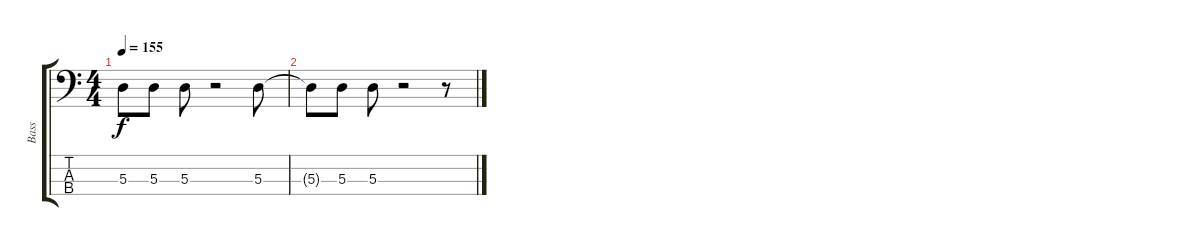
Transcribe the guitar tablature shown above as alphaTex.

\track ("Bass" "Bass") {instrument electricbassfinger}
\staff {score tabs}
\tuning (G2 D2 A1 E1) {hide}
\ts (4 4)
\tempo 155
\clef f4
\ks c
5.3{t}.8{dy f} 5.3.8 5.3.8 r.2 5.3.8 |
5.3{t}.8 5.3.8 5.3.8 r.2 r.8
